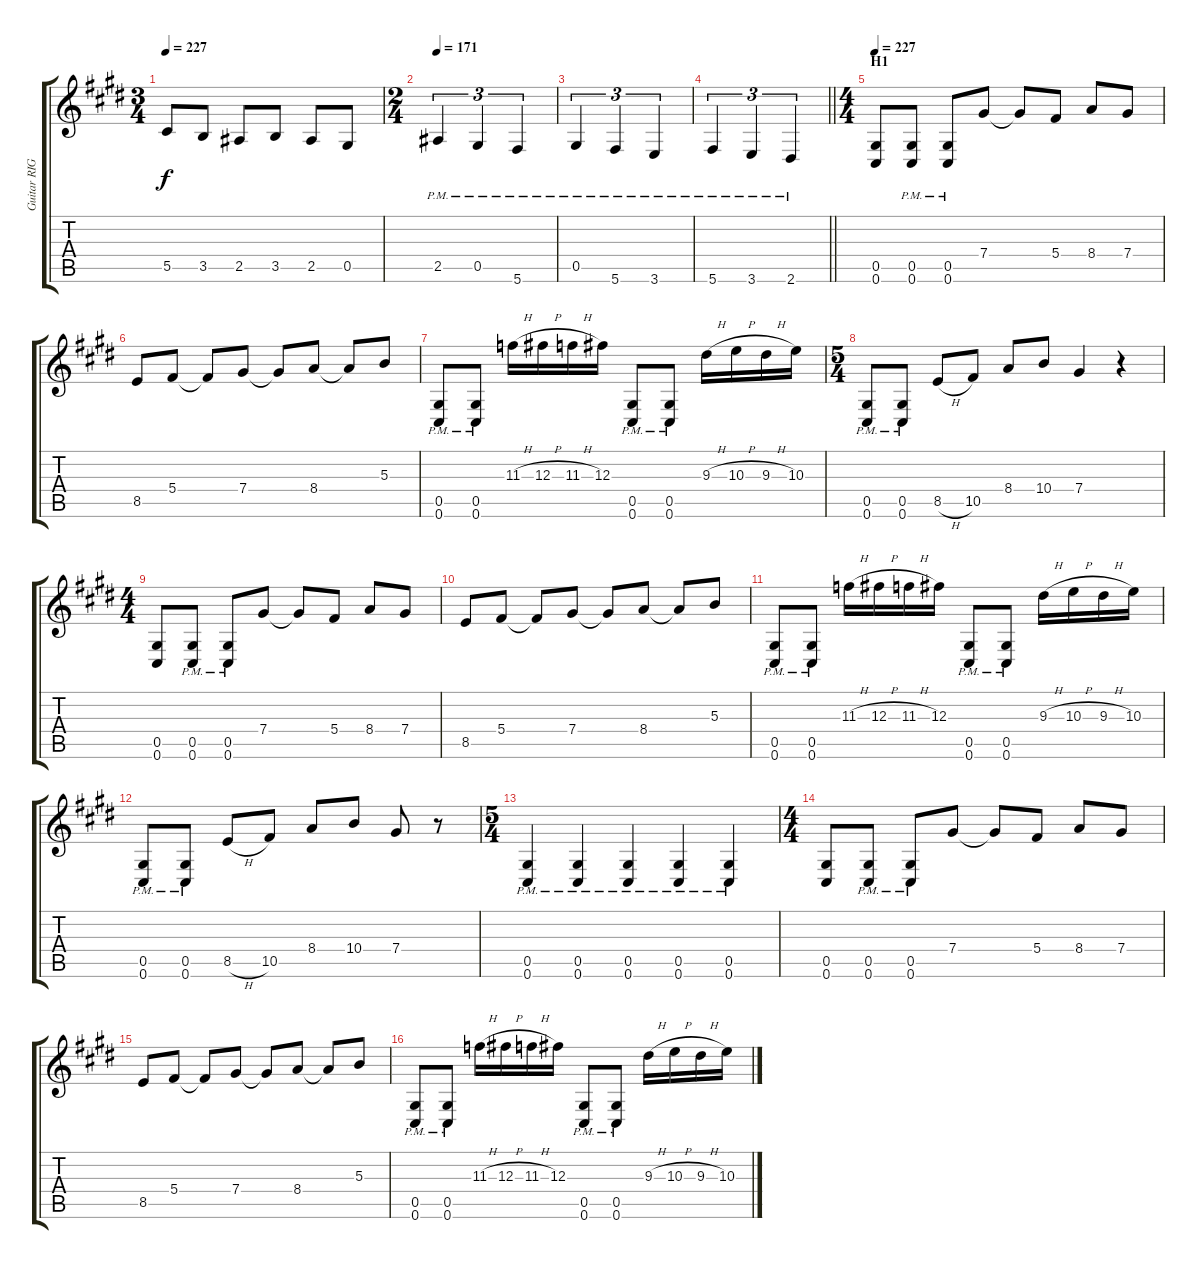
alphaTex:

\track ("Guitar RIGHT" "Guitar RIG") {instrument distortionguitar}
\staff {score tabs}
\tuning (Eb4 Bb3 Gb3 Db3 Ab2 Db2) {hide}
\ts (3 4)
\tempo 227
\clef g2
\ks c#minor
5.5.8{dy f} 3.5.8 2.5.8 3.5.8 2.5.8 0.5.8 |
\ts (2 4)
\tempo 171
2.5{pm}.4{tu (3 2)} 0.5{pm}.4{tu (3 2)} 5.6{pm}.4{tu (3 2)} |
0.5{pm}.4{tu (3 2)} 5.6{pm}.4{tu (3 2)} 3.6{pm}.4{tu (3 2)} |
\barLineRight lightlight
5.6{pm}.4{tu (3 2)} 3.6{pm}.4{tu (3 2)} 2.6{pm}.4{tu (3 2)} |
\ts (4 4)
\section ("" "H1")
\tempo 227
(0.5 0.6).8 (0.5{pm} 0.6{pm}).8 (0.5{pm} 0.6{pm}).8 7.4.8 7.4{t}.8 5.4.8 8.4.8 7.4.8 |
8.5.8 5.4.8 5.4{t}.8 7.4.8 7.4{t}.8 8.4.8 8.4{t}.8 5.3.8 |
(0.5{pm} 0.6{pm}).8 (0.5{pm} 0.6{pm}).8 11.3{h}.16 12.3{h}.16 11.3{h}.16 12.3.16 (0.5{pm} 0.6{pm}).8 (0.5{pm} 0.6{pm}).8 9.3{h}.16 10.3{h}.16 9.3{h}.16 10.3.16 |
\ts (5 4)
(0.5{pm} 0.6{pm}).8 (0.5{pm} 0.6{pm}).8 8.5{h}.8 10.5.8 8.4.8 10.4.8 7.4.4 r.4 |
\ts (4 4)
(0.5 0.6).8 (0.5{pm} 0.6{pm}).8 (0.5{pm} 0.6{pm}).8 7.4.8 7.4{t}.8 5.4.8 8.4.8 7.4.8 |
8.5.8 5.4.8 5.4{t}.8 7.4.8 7.4{t}.8 8.4.8 8.4{t}.8 5.3.8 |
(0.5{pm} 0.6{pm}).8 (0.5{pm} 0.6{pm}).8 11.3{h}.16 12.3{h}.16 11.3{h}.16 12.3.16 (0.5{pm} 0.6{pm}).8 (0.5{pm} 0.6{pm}).8 9.3{h}.16 10.3{h}.16 9.3{h}.16 10.3.16 |
(0.5{pm} 0.6{pm}).8 (0.5{pm} 0.6{pm}).8 8.5{h}.8 10.5.8 8.4.8 10.4.8 7.4.8 r.8 |
\ts (5 4)
(0.5{pm} 0.6{pm}).4 (0.5{pm} 0.6{pm}).4 (0.5{pm} 0.6{pm}).4 (0.5{pm} 0.6{pm}).4 (0.5{pm} 0.6{pm}).4 |
\ts (4 4)
(0.5 0.6).8 (0.5{pm} 0.6{pm}).8 (0.5{pm} 0.6{pm}).8 7.4.8 7.4{t}.8 5.4.8 8.4.8 7.4.8 |
8.5.8 5.4.8 5.4{t}.8 7.4.8 7.4{t}.8 8.4.8 8.4{t}.8 5.3.8 |
(0.5{pm} 0.6{pm}).8 (0.5{pm} 0.6{pm}).8 11.3{h}.16 12.3{h}.16 11.3{h}.16 12.3.16 (0.5{pm} 0.6{pm}).8 (0.5{pm} 0.6{pm}).8 9.3{h}.16 10.3{h}.16 9.3{h}.16 10.3.16
